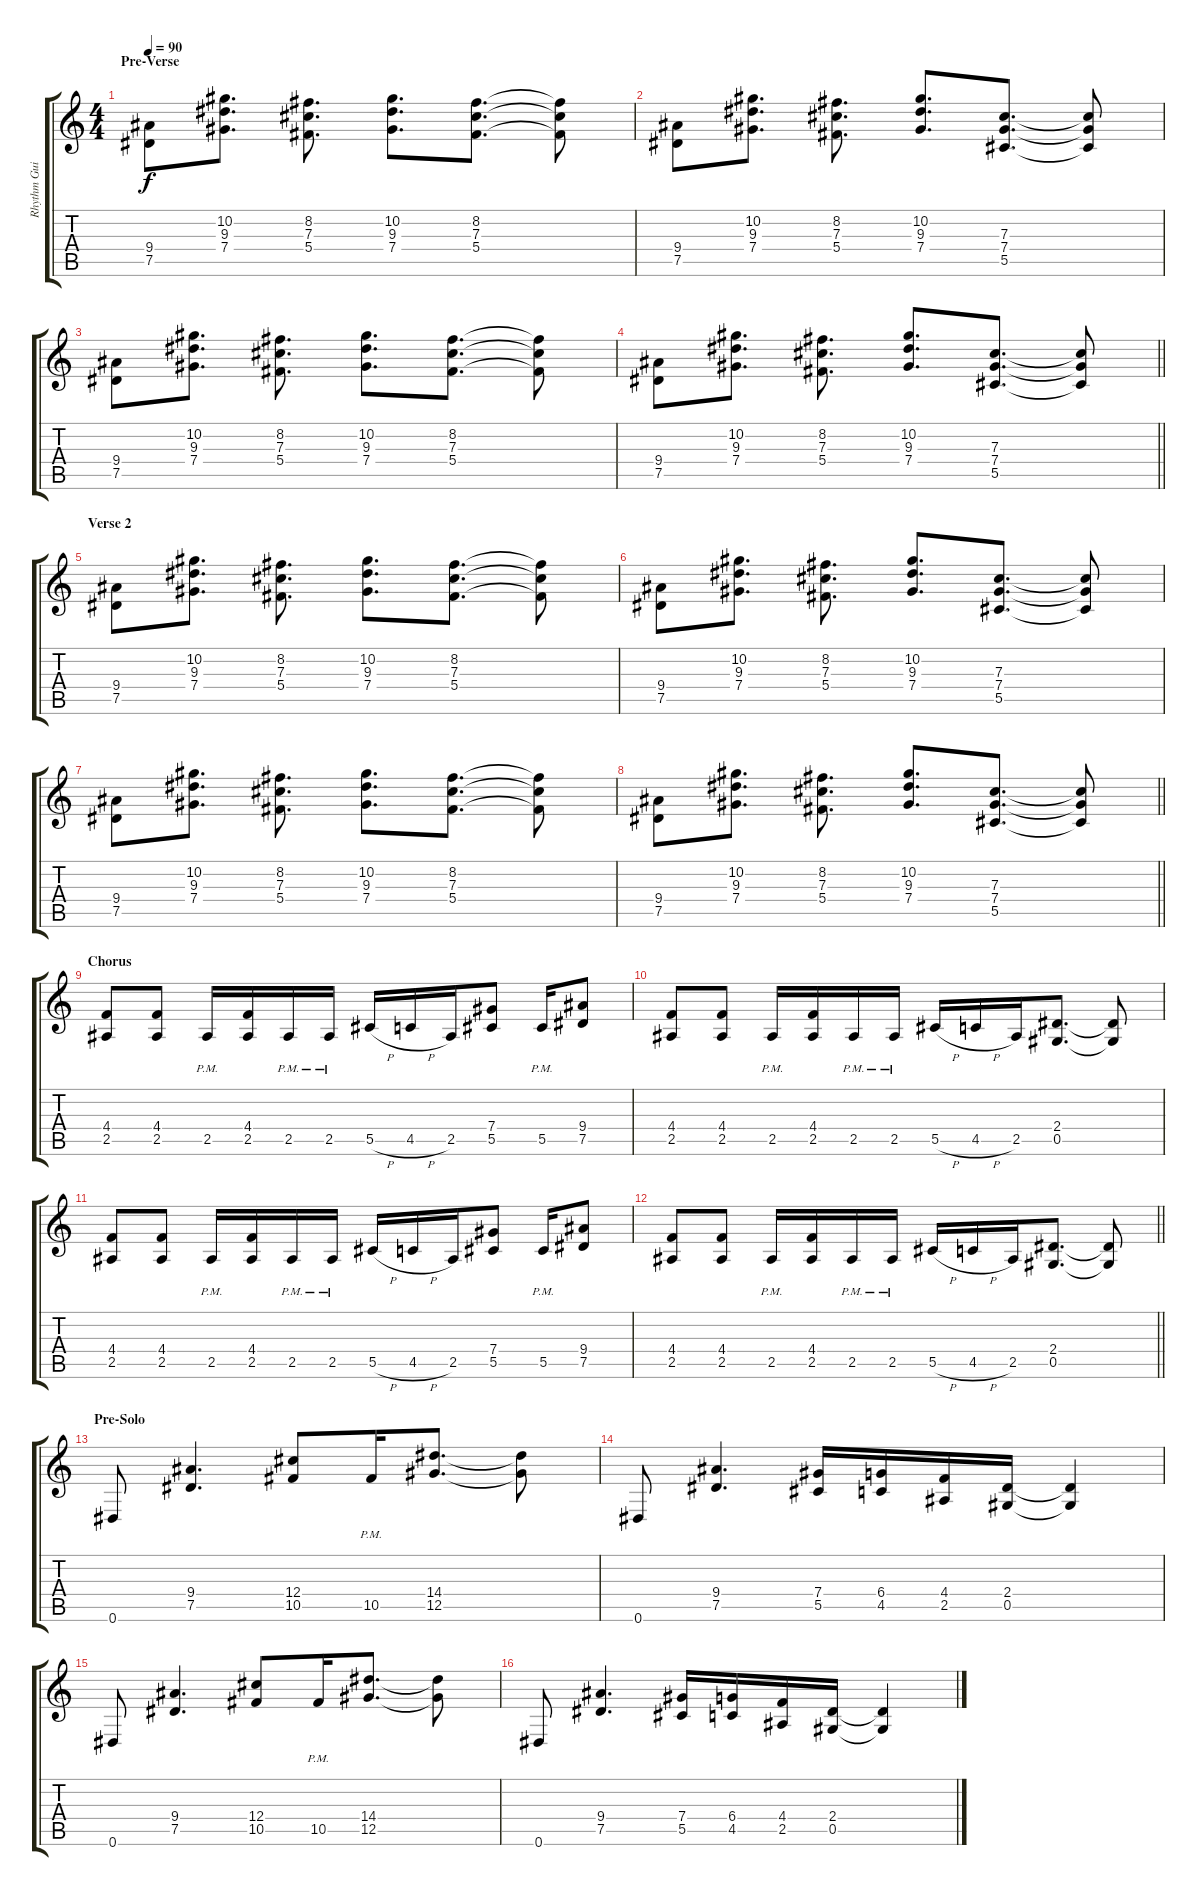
\track ("Rhythm Guitar" "Rhythm Gui") {instrument distortionguitar}
\staff {score tabs}
\tuning (Eb4 Bb3 Gb3 Db3 Ab2 Eb2) {hide}
\ts (4 4)
\section ("" "Pre-Verse")
\tempo 90
\clef g2
\ks c
(9.4 7.5).8{dy f} (10.2 9.3 7.4).8{d} (8.2 7.3 5.4).8{d} (10.2 9.3 7.4).8{d} (8.2 7.3 5.4).8{d} (8.2{t} 7.3{t} 5.4{t}).8 |
(9.4 7.5).8 (10.2 9.3 7.4).8{d} (8.2 7.3 5.4).8{d} (10.2 9.3 7.4).8{d} (7.3 7.4 5.5).8{d} (7.3{t} 7.4{t} 5.5{t}).8 |
(9.4 7.5).8 (10.2 9.3 7.4).8{d} (8.2 7.3 5.4).8{d} (10.2 9.3 7.4).8{d} (8.2 7.3 5.4).8{d} (8.2{t} 7.3{t} 5.4{t}).8 |
\barLineRight lightlight
(9.4 7.5).8 (10.2 9.3 7.4).8{d} (8.2 7.3 5.4).8{d} (10.2 9.3 7.4).8{d} (7.3 7.4 5.5).8{d} (7.3{t} 7.4{t} 5.5{t}).8 |
\section ("" "Verse 2")
(9.4 7.5).8 (10.2 9.3 7.4).8{d} (8.2 7.3 5.4).8{d} (10.2 9.3 7.4).8{d} (8.2 7.3 5.4).8{d} (8.2{t} 7.3{t} 5.4{t}).8 |
(9.4 7.5).8 (10.2 9.3 7.4).8{d} (8.2 7.3 5.4).8{d} (10.2 9.3 7.4).8{d} (7.3 7.4 5.5).8{d} (7.3{t} 7.4{t} 5.5{t}).8 |
(9.4 7.5).8 (10.2 9.3 7.4).8{d} (8.2 7.3 5.4).8{d} (10.2 9.3 7.4).8{d} (8.2 7.3 5.4).8{d} (8.2{t} 7.3{t} 5.4{t}).8 |
\barLineRight lightlight
(9.4 7.5).8 (10.2 9.3 7.4).8{d} (8.2 7.3 5.4).8{d} (10.2 9.3 7.4).8{d} (7.3 7.4 5.5).8{d} (7.3{t} 7.4{t} 5.5{t}).8 |
\section ("" "Chorus")
(4.4 2.5).8 (4.4 2.5).8 2.5{pm}.16 (4.4 2.5).16 2.5{pm}.16 2.5{pm}.16 5.5{h}.16 4.5{h}.16 2.5.16 (7.4 5.5).8 5.5{pm}.16 (9.4 7.5).8 |
(4.4 2.5).8 (4.4 2.5).8 2.5{pm}.16 (4.4 2.5).16 2.5{pm}.16 2.5{pm}.16 5.5{h}.16 4.5{h}.16 2.5.16 (2.4 0.5).8{d} (2.4{t} 0.5{t}).8 |
(4.4 2.5).8 (4.4 2.5).8 2.5{pm}.16 (4.4 2.5).16 2.5{pm}.16 2.5{pm}.16 5.5{h}.16 4.5{h}.16 2.5.16 (7.4 5.5).8 5.5{pm}.16 (9.4 7.5).8 |
\barLineRight lightlight
(4.4 2.5).8 (4.4 2.5).8 2.5{pm}.16 (4.4 2.5).16 2.5{pm}.16 2.5{pm}.16 5.5{h}.16 4.5{h}.16 2.5.16 (2.4 0.5).8{d} (2.4{t} 0.5{t}).8 |
\section ("" "Pre-Solo")
0.6.8 (9.4 7.5).4{d} (12.4 10.5).8 10.5{pm}.16 (14.4 12.5).8{d} (14.4{t} 12.5{t}).8 |
0.6.8 (9.4 7.5).4{d} (7.4 5.5).16 (6.4 4.5).16 (4.4 2.5).16 (2.4 0.5).16 (2.4{t} 0.5{t}).4 |
0.6.8 (9.4 7.5).4{d} (12.4 10.5).8 10.5{pm}.16 (14.4 12.5).8{d} (14.4{t} 12.5{t}).8 |
0.6.8 (9.4 7.5).4{d} (7.4 5.5).16 (6.4 4.5).16 (4.4 2.5).16 (2.4 0.5).16 (2.4{t} 0.5{t}).4
